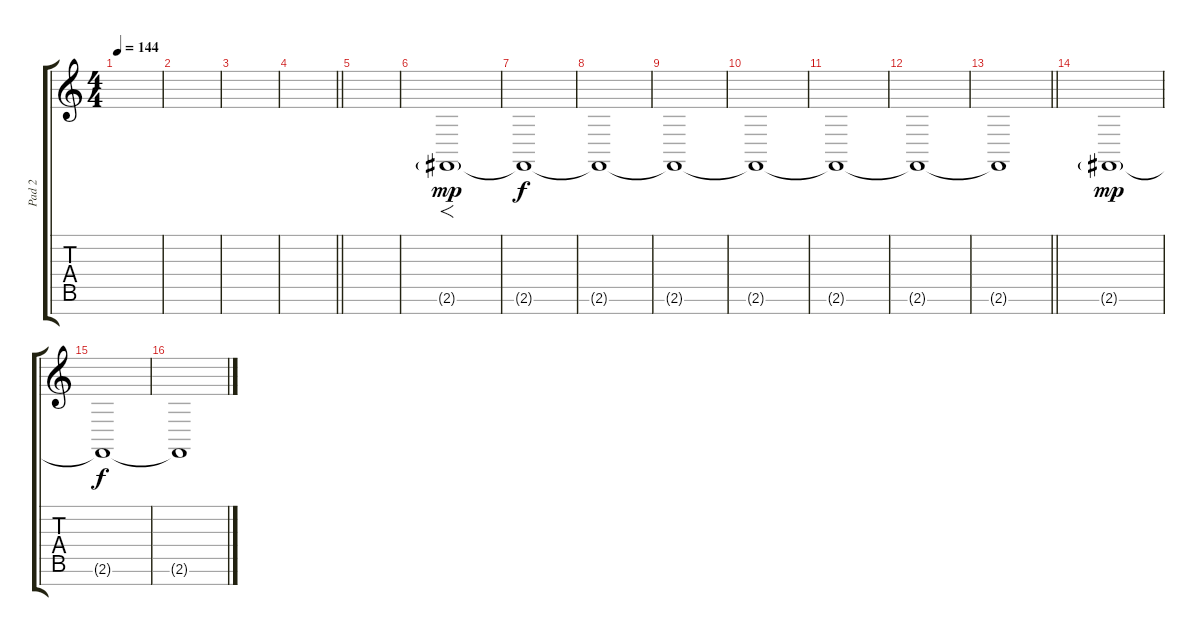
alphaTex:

\track ("Pad 2" "Pad 2") {instrument synthstrings1}
\staff {score tabs}
\tuning (E4 B3 G3 D3 A2 E2 B1) {hide}
\ts (4 4)
\tempo 144
\clef g2
\ks c
|
|
|
\barLineRight lightlight
|
|
2.6{g}.1{f dy mp} |
2.6{t}.1{dy f} |
2.6{t}.1 |
2.6{t}.1 |
2.6{t}.1 |
2.6{t}.1 |
2.6{t}.1 |
\barLineRight lightlight
2.6{t}.1 |
2.6{g}.1{dy mp} |
2.6{t}.1{dy f} |
2.6{t}.1
